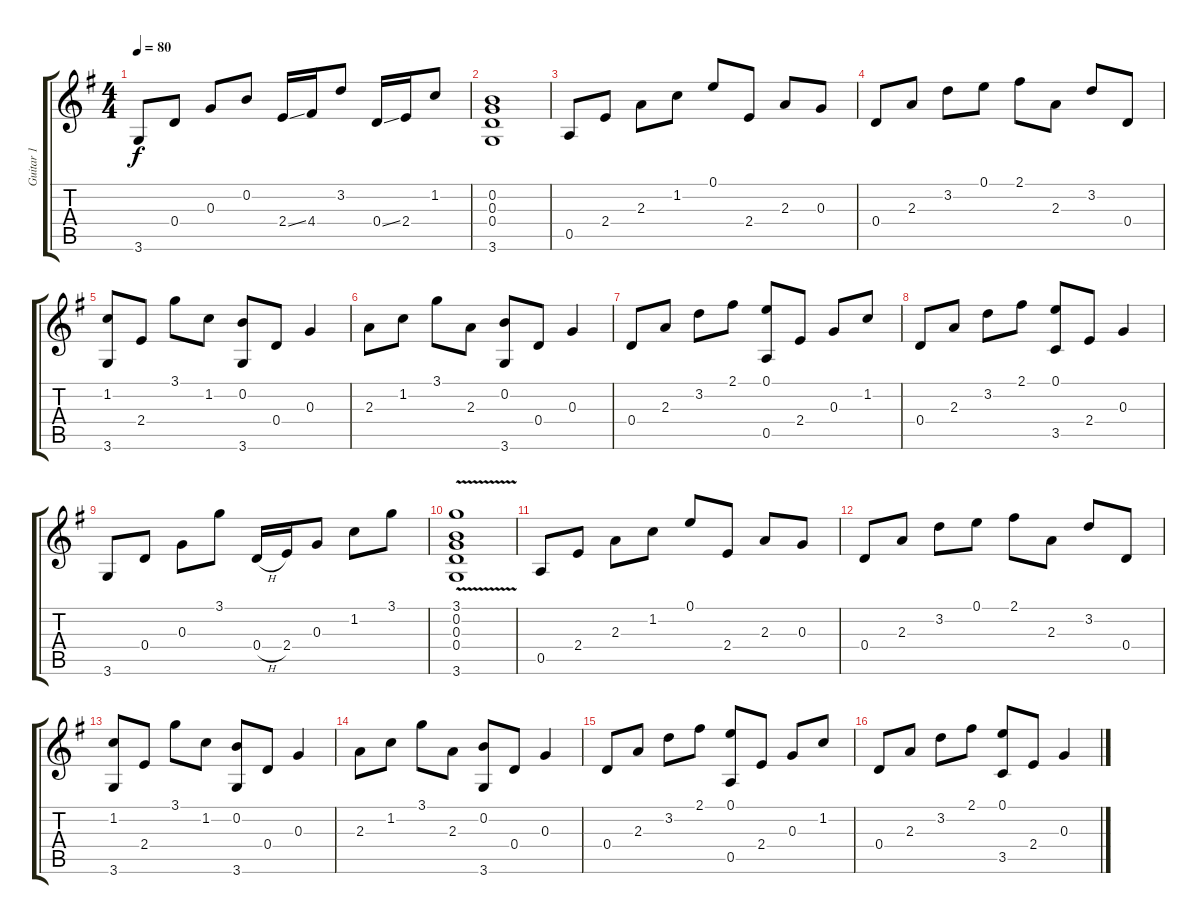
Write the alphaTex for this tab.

\track ("Guitar 1" "Guitar 1") {instrument acousticguitarnylon}
\staff {score tabs}
\tuning (E4 B3 G3 D3 A2 E2) {hide}
\ts (4 4)
\tempo 80
\clef g2
\ks g
3.6.8{dy f} 0.4.8 0.3.8 0.2.8 2.4{ss}.16 4.4.16 3.2.8 0.4{ss}.16 2.4.16 1.2.8 |
(0.2 0.3 0.4 3.6).1 |
0.5.8 2.4.8 2.3.8 1.2.8 0.1.8 2.4.8 2.3.8 0.3.8 |
0.4.8 2.3.8 3.2.8 0.1.8 2.1.8 2.3.8 3.2.8 0.4.8 |
(1.2 3.6).8 2.4.8 3.1.8 1.2.8 (0.2 3.6).8 0.4.8 0.3.4 |
2.3.8 1.2.8 3.1.8 2.3.8 (0.2 3.6).8 0.4.8 0.3.4 |
0.4.8 2.3.8 3.2.8 2.1.8 (0.1 0.5).8 2.4.8 0.3.8 1.2.8 |
0.4.8 2.3.8 3.2.8 2.1.8 (0.1 3.5).8 2.4.8 0.3.4 |
3.6.8 0.4.8 0.3.8 3.1.8 0.4{h}.16 2.4.16 0.3.8 1.2.8 3.1.8 |
(3.1{v} 0.2 0.3 0.4 3.6{v}).1 |
0.5.8 2.4.8 2.3.8 1.2.8 0.1.8 2.4.8 2.3.8 0.3.8 |
0.4.8 2.3.8 3.2.8 0.1.8 2.1.8 2.3.8 3.2.8 0.4.8 |
(1.2 3.6).8 2.4.8 3.1.8 1.2.8 (0.2 3.6).8 0.4.8 0.3.4 |
2.3.8 1.2.8 3.1.8 2.3.8 (0.2 3.6).8 0.4.8 0.3.4 |
0.4.8 2.3.8 3.2.8 2.1.8 (0.1 0.5).8 2.4.8 0.3.8 1.2.8 |
0.4.8 2.3.8 3.2.8 2.1.8 (0.1 3.5).8 2.4.8 0.3.4
